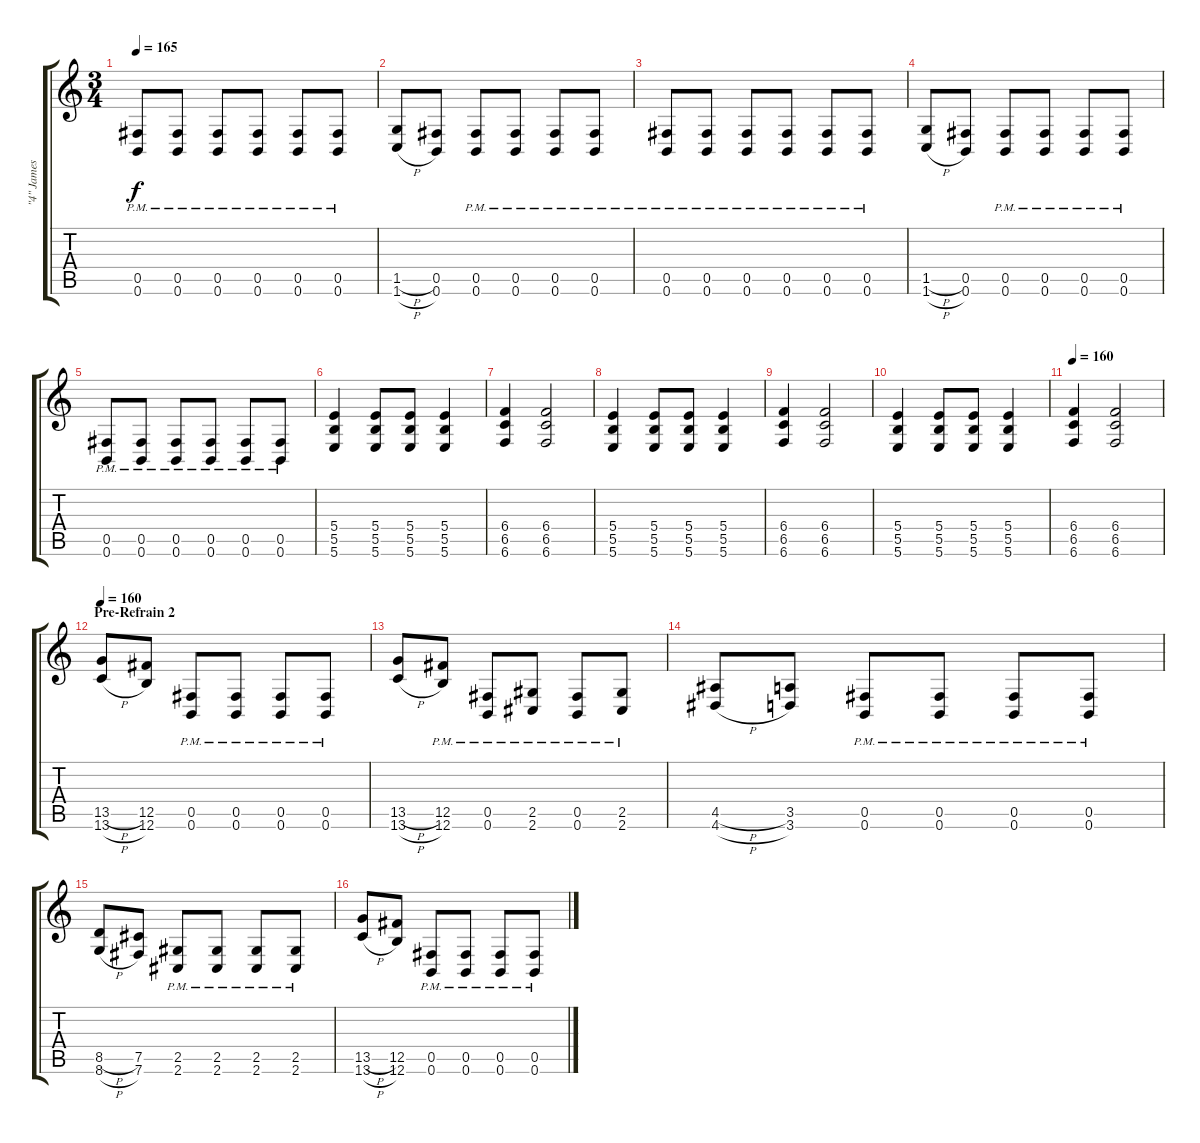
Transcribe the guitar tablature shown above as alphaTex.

\track ("\"4\" James Root (Guitar 2)" "\"4\" James ") {instrument distortionguitar}
\staff {score tabs}
\tuning (Db4 Ab3 E3 B2 Gb2 B1) {hide}
\ts (3 4)
\tempo 165
\clef g2
\ks c
(0.5{pm} 0.6).8{dy f} (0.5{pm} 0.6).8 (0.5{pm} 0.6).8 (0.5{pm} 0.6).8 (0.5{pm} 0.6).8 (0.5{pm} 0.6).8 |
(1.5{h} 1.6{h}).8 (0.5 0.6).8 (0.5{pm} 0.6).8 (0.5{pm} 0.6).8 (0.5{pm} 0.6).8 (0.5{pm} 0.6).8 |
(0.5{pm} 0.6).8 (0.5{pm} 0.6).8 (0.5{pm} 0.6).8 (0.5{pm} 0.6).8 (0.5{pm} 0.6).8 (0.5{pm} 0.6).8 |
(1.5{h} 1.6{h}).8 (0.5 0.6).8 (0.5{pm} 0.6).8 (0.5{pm} 0.6).8 (0.5{pm} 0.6).8 (0.5{pm} 0.6).8 |
(0.5{pm} 0.6).8 (0.5{pm} 0.6).8 (0.5{pm} 0.6).8 (0.5{pm} 0.6).8 (0.5{pm} 0.6).8 (0.5{pm} 0.6).8 |
(5.4 5.5 5.6).4 (5.4 5.5 5.6).8 (5.4 5.5 5.6).8 (5.4 5.5 5.6).4 |
(6.4 6.5 6.6).4 (6.4 6.5 6.6).2 |
(5.4 5.5 5.6).4 (5.4 5.5 5.6).8 (5.4 5.5 5.6).8 (5.4 5.5 5.6).4 |
(6.4 6.5 6.6).4 (6.4 6.5 6.6).2 |
(5.4 5.5 5.6).4 (5.4 5.5 5.6).8 (5.4 5.5 5.6).8 (5.4 5.5 5.6).4 |
\tempo 160
(6.4 6.5 6.6).4 (6.4 6.5 6.6).2 |
\section ("" "Pre-Refrain 2")
\tempo 155
\tempo 160
(13.5{h} 13.6{h}).8{volume 13 instrument distortionguitar} (12.5 12.6).8 (0.5{pm} 0.6).8 (0.5{pm} 0.6).8 (0.5{pm} 0.6).8 (0.5{pm} 0.6).8 |
(13.5{h} 13.6{h}).8 (12.5{pm} 12.6).8 (0.5{pm} 0.6).8 (2.5{pm} 2.6).8 (0.5{pm} 0.6).8 (2.5{pm} 2.6).8 |
(4.5{h} 4.6{h}).8 (3.5 3.6).8 (0.5{pm} 0.6).8 (0.5{pm} 0.6).8 (0.5{pm} 0.6).8 (0.5{pm} 0.6).8 |
(8.5{h} 8.6{h}).8 (7.5 7.6).8 (2.5{pm} 2.6).8 (2.5{pm} 2.6).8 (2.5{pm} 2.6).8 (2.5{pm} 2.6).8 |
(13.5{h} 13.6{h}).8 (12.5 12.6).8 (0.5{pm} 0.6).8 (0.5{pm} 0.6).8 (0.5{pm} 0.6).8 (0.5{pm} 0.6).8
